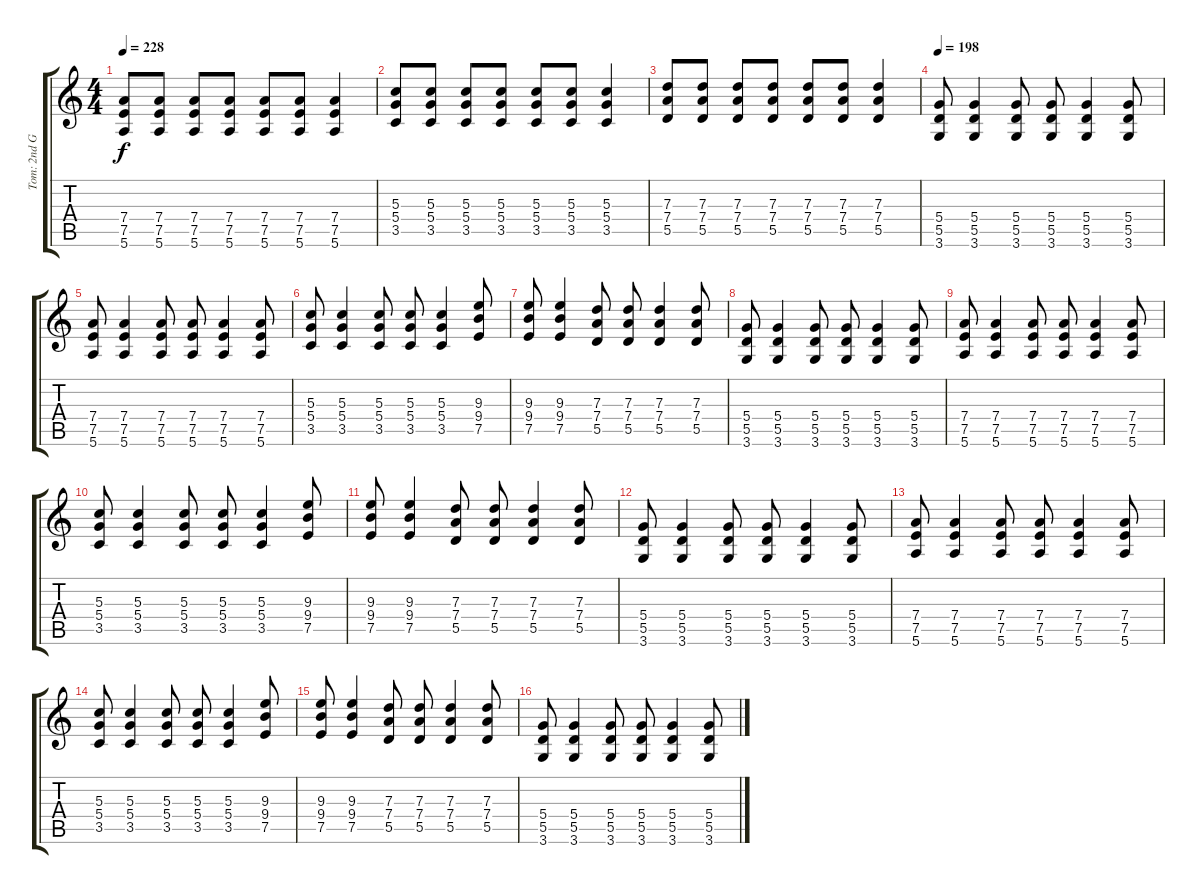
\track ("Tom: 2nd Guitar" "Tom: 2nd G") {instrument distortionguitar}
\staff {score tabs}
\tuning (E4 B3 G3 D3 A2 E2) {hide}
\ts (4 4)
\tempo 228
\clef g2
\ks c
(7.4 7.5 5.6).8{dy f} (7.4 7.5 5.6).8 (7.4 7.5 5.6).8 (7.4 7.5 5.6).8 (7.4 7.5 5.6).8 (7.4 7.5 5.6).8 (7.4 7.5 5.6).4 |
(5.3 5.4 3.5).8 (5.3 5.4 3.5).8 (5.3 5.4 3.5).8 (5.3 5.4 3.5).8 (5.3 5.4 3.5).8 (5.3 5.4 3.5).8 (5.3 5.4 3.5).4 |
(7.3 7.4 5.5).8 (7.3 7.4 5.5).8 (7.3 7.4 5.5).8 (7.3 7.4 5.5).8 (7.3 7.4 5.5).8 (7.3 7.4 5.5).8 (7.3 7.4 5.5).4 |
\tempo 198
(5.4 5.5 3.6).8 (5.4 5.5 3.6).4 (5.4 5.5 3.6).8 (5.4 5.5 3.6).8 (5.4 5.5 3.6).4 (5.4 5.5 3.6).8 |
(7.4 7.5 5.6).8 (7.4 7.5 5.6).4 (7.4 7.5 5.6).8 (7.4 7.5 5.6).8 (7.4 7.5 5.6).4 (7.4 7.5 5.6).8 |
(5.3 5.4 3.5).8 (5.3 5.4 3.5).4 (5.3 5.4 3.5).8 (5.3 5.4 3.5).8 (5.3 5.4 3.5).4 (9.3 9.4 7.5).8 |
(9.3 9.4 7.5).8 (9.3 9.4 7.5).4 (7.3 7.4 5.5).8 (7.3 7.4 5.5).8 (7.3 7.4 5.5).4 (7.3 7.4 5.5).8 |
(5.4 5.5 3.6).8 (5.4 5.5 3.6).4 (5.4 5.5 3.6).8 (5.4 5.5 3.6).8 (5.4 5.5 3.6).4 (5.4 5.5 3.6).8 |
(7.4 7.5 5.6).8 (7.4 7.5 5.6).4 (7.4 7.5 5.6).8 (7.4 7.5 5.6).8 (7.4 7.5 5.6).4 (7.4 7.5 5.6).8 |
(5.3 5.4 3.5).8 (5.3 5.4 3.5).4 (5.3 5.4 3.5).8 (5.3 5.4 3.5).8 (5.3 5.4 3.5).4 (9.3 9.4 7.5).8 |
(9.3 9.4 7.5).8 (9.3 9.4 7.5).4 (7.3 7.4 5.5).8 (7.3 7.4 5.5).8 (7.3 7.4 5.5).4 (7.3 7.4 5.5).8 |
(5.4 5.5 3.6).8 (5.4 5.5 3.6).4 (5.4 5.5 3.6).8 (5.4 5.5 3.6).8 (5.4 5.5 3.6).4 (5.4 5.5 3.6).8 |
(7.4 7.5 5.6).8 (7.4 7.5 5.6).4 (7.4 7.5 5.6).8 (7.4 7.5 5.6).8 (7.4 7.5 5.6).4 (7.4 7.5 5.6).8 |
(5.3 5.4 3.5).8 (5.3 5.4 3.5).4 (5.3 5.4 3.5).8 (5.3 5.4 3.5).8 (5.3 5.4 3.5).4 (9.3 9.4 7.5).8 |
(9.3 9.4 7.5).8 (9.3 9.4 7.5).4 (7.3 7.4 5.5).8 (7.3 7.4 5.5).8 (7.3 7.4 5.5).4 (7.3 7.4 5.5).8 |
(5.4 5.5 3.6).8 (5.4 5.5 3.6).4 (5.4 5.5 3.6).8 (5.4 5.5 3.6).8 (5.4 5.5 3.6).4 (5.4 5.5 3.6).8
